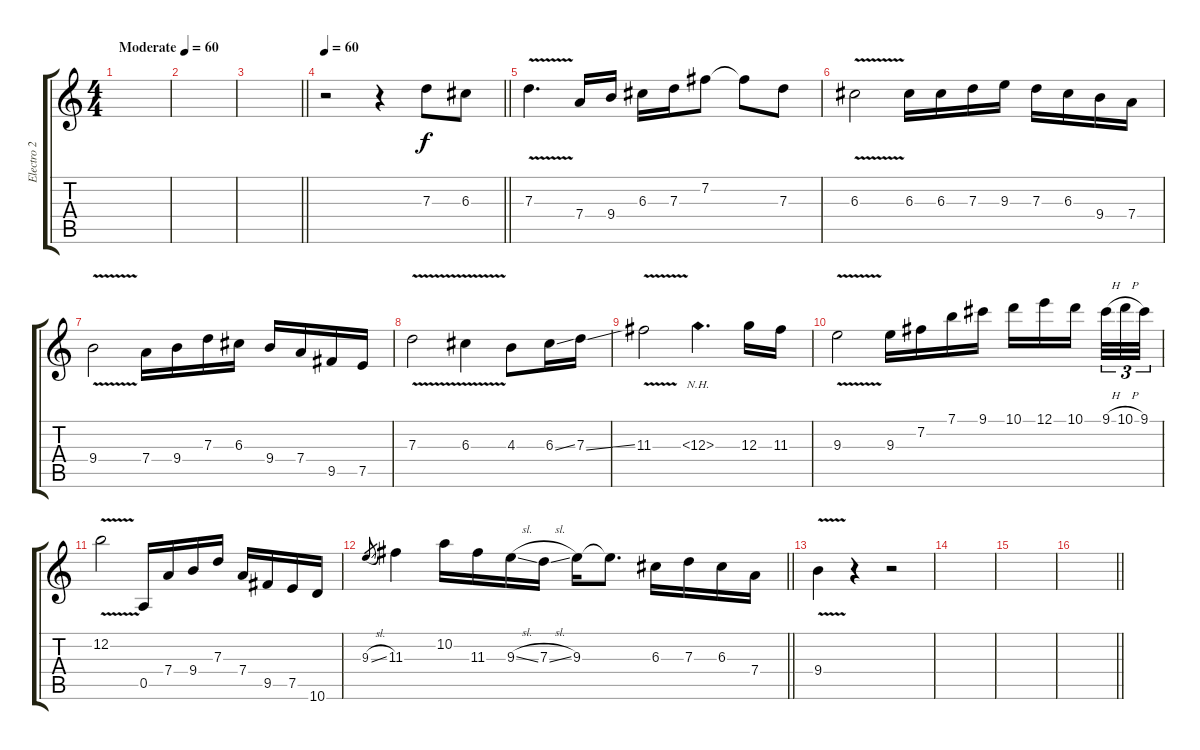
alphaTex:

\track ("Electro 2" "Electro 2") {instrument overdrivenguitar}
\staff {score tabs}
\tuning (E4 B3 G3 D3 A2 E2) {hide}
\ts (4 4)
\tempo (60 "Moderate")
\tempo 80
\tempo (60 "Moderate")
\clef g2
\ks c
|
|
\barLineRight lightlight
|
\tempo 60
\barLineRight lightlight
r.2 r.4 7.3.8 6.3.8 |
7.3{v}.4{d} 7.4.16 9.4.16 6.3.16 7.3.16 7.2.8 7.2{t}.8 7.3.8 |
6.3{v}.2 6.3.16 6.3.16 7.3.16 9.3.16 7.3.16 6.3.16 9.4.16 7.4.16 |
9.4{v}.2 7.4.16 9.4.16 7.3.16 6.3.16 9.4.16 7.4.16 9.5.16 7.5.16 |
7.3{v}.2 6.3{v}.4 4.3.8 6.3{ss}.16 7.3{ss}.16 |
11.3{v}.2 12.3{nh}.4{d} 12.3.16 11.3.16 |
9.3{v}.2 9.3.16 7.2.16 7.1.16 9.1.16 10.1.16 12.1.16 10.1.16{beam splitsecondary} 9.1{h}.32{tu (3 2)} 10.1{h}.32{tu (3 2)} 9.1.32{tu (3 2)} |
12.2{v}.2 0.5.16 7.4.16 9.4.16 7.3.16 7.4.16 9.5.16 7.5.16 10.6.16 |
\barLineRight lightlight
9.3{sl}.8{gr} 11.3.4 10.2.16 11.3.16 9.3{sl}.16 7.3{sl}.16 9.3.16 9.3{t}.8{d} 6.3.16 7.3.16 6.3.16 7.4.16 |
\section ("" "")
9.4{v}.4 r.4 r.2 |
|
|
\barLineRight lightlight
